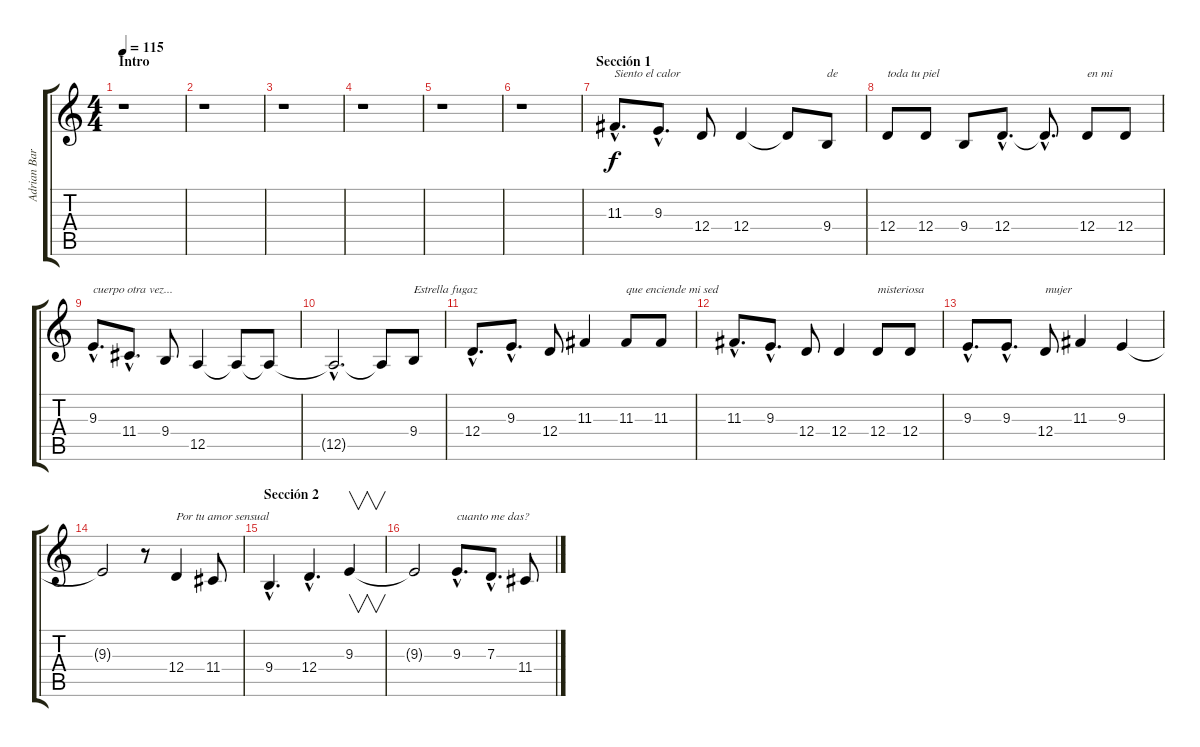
\track ("Adrian Barilari" "Adrian Bar") {instrument flute}
\staff {score tabs}
\tuning (E4 B3 G3 D3 A2 E2) {hide}
\ts (4 4)
\section ("" "Intro")
\tempo 115
\clef g2
\ks c
r.1{dy f instrument flute} |
r.1 |
r.1 |
r.1 |
r.1 |
r.1 |
\section ("" "Sección 1")
11.3{hac}.8{d txt "Siento el calor "} 9.3{hac}.8{d} 12.4.8 12.4.4 12.4{t}.8 9.4.8{txt "de"} |
12.4.8{txt "toda tu piel "} 12.4.8 9.4.8 12.4{hac}.8{d} 12.4{hac t}.8{d} 12.4.8{txt "en mi"} 12.4.8 |
9.3{hac}.8{d txt "cuerpo otra vez..."} 11.4{hac}.8{d} 9.4.8 12.5.4 12.5{t}.8 12.5{t}.8 |
12.5{hac t}.2{d} 12.5{t}.8 9.4.8{txt "Estrella fugaz "} |
12.4{hac}.8{d} 9.3{hac}.8{d} 12.4.8 11.3.4 11.3.8{txt "que enciende mi sed "} 11.3.8 |
11.3{hac}.8{d} 9.3{hac}.8{d} 12.4.8 12.4.4 12.4.8{txt "misteriosa "} 12.4.8 |
9.3{hac}.8{d} 9.3{hac}.8{d} 12.4.8{txt "mujer"} 11.3.4 9.3.4 |
9.3{t}.2 r.8 12.4.4{txt "Por tu amor sensual "} 11.4.8 |
\section ("" "Sección 2")
9.4{hac}.4{d} 12.4{hac}.4{d} 9.3.4{v} |
9.3{t}.2 9.3{hac}.8{d txt "cuanto me das?"} 7.3{hac}.8{d} 11.4.8
